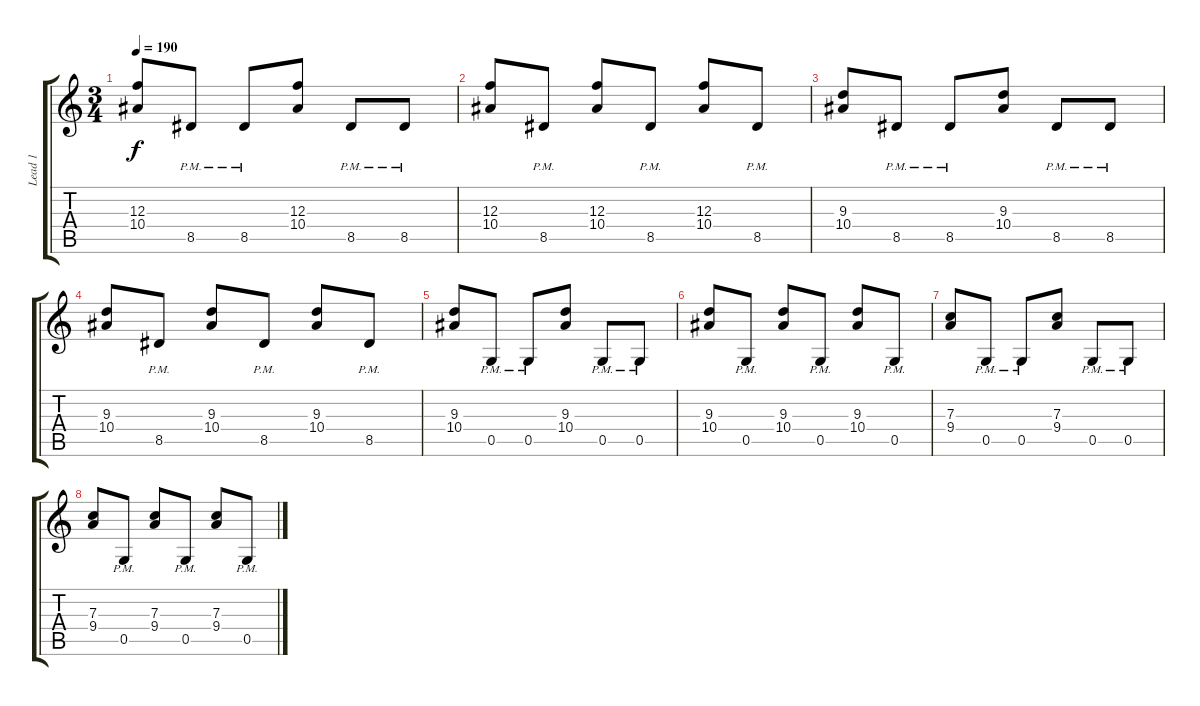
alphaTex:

\track ("Lead 1" "Lead 1") {instrument distortionguitar}
\staff {score tabs}
\tuning (D4 A3 F3 C3 G2 C2) {hide}
\ts (3 4)
\tempo 190
\clef g2
\ks c
(12.3 10.4).8{dy f} 8.5{pm}.8 8.5{pm}.8 (12.3 10.4).8 8.5{pm}.8 8.5{pm}.8 |
(12.3 10.4).8 8.5{pm}.8 (12.3 10.4).8 8.5{pm}.8 (12.3 10.4).8 8.5{pm}.8 |
(9.3 10.4).8 8.5{pm}.8 8.5{pm}.8 (9.3 10.4).8 8.5{pm}.8 8.5{pm}.8 |
(9.3 10.4).8 8.5{pm}.8 (9.3 10.4).8 8.5{pm}.8 (9.3 10.4).8 8.5{pm}.8 |
(9.3 10.4).8 0.5{pm}.8 0.5{pm}.8 (9.3 10.4).8 0.5{pm}.8 0.5{pm}.8 |
(9.3 10.4).8 0.5{pm}.8 (9.3 10.4).8 0.5{pm}.8 (9.3 10.4).8 0.5{pm}.8 |
(7.3 9.4).8 0.5{pm}.8 0.5{pm}.8 (7.3 9.4).8 0.5{pm}.8 0.5{pm}.8 |
(7.3 9.4).8 0.5{pm}.8 (7.3 9.4).8 0.5{pm}.8 (7.3 9.4).8 0.5{pm}.8
